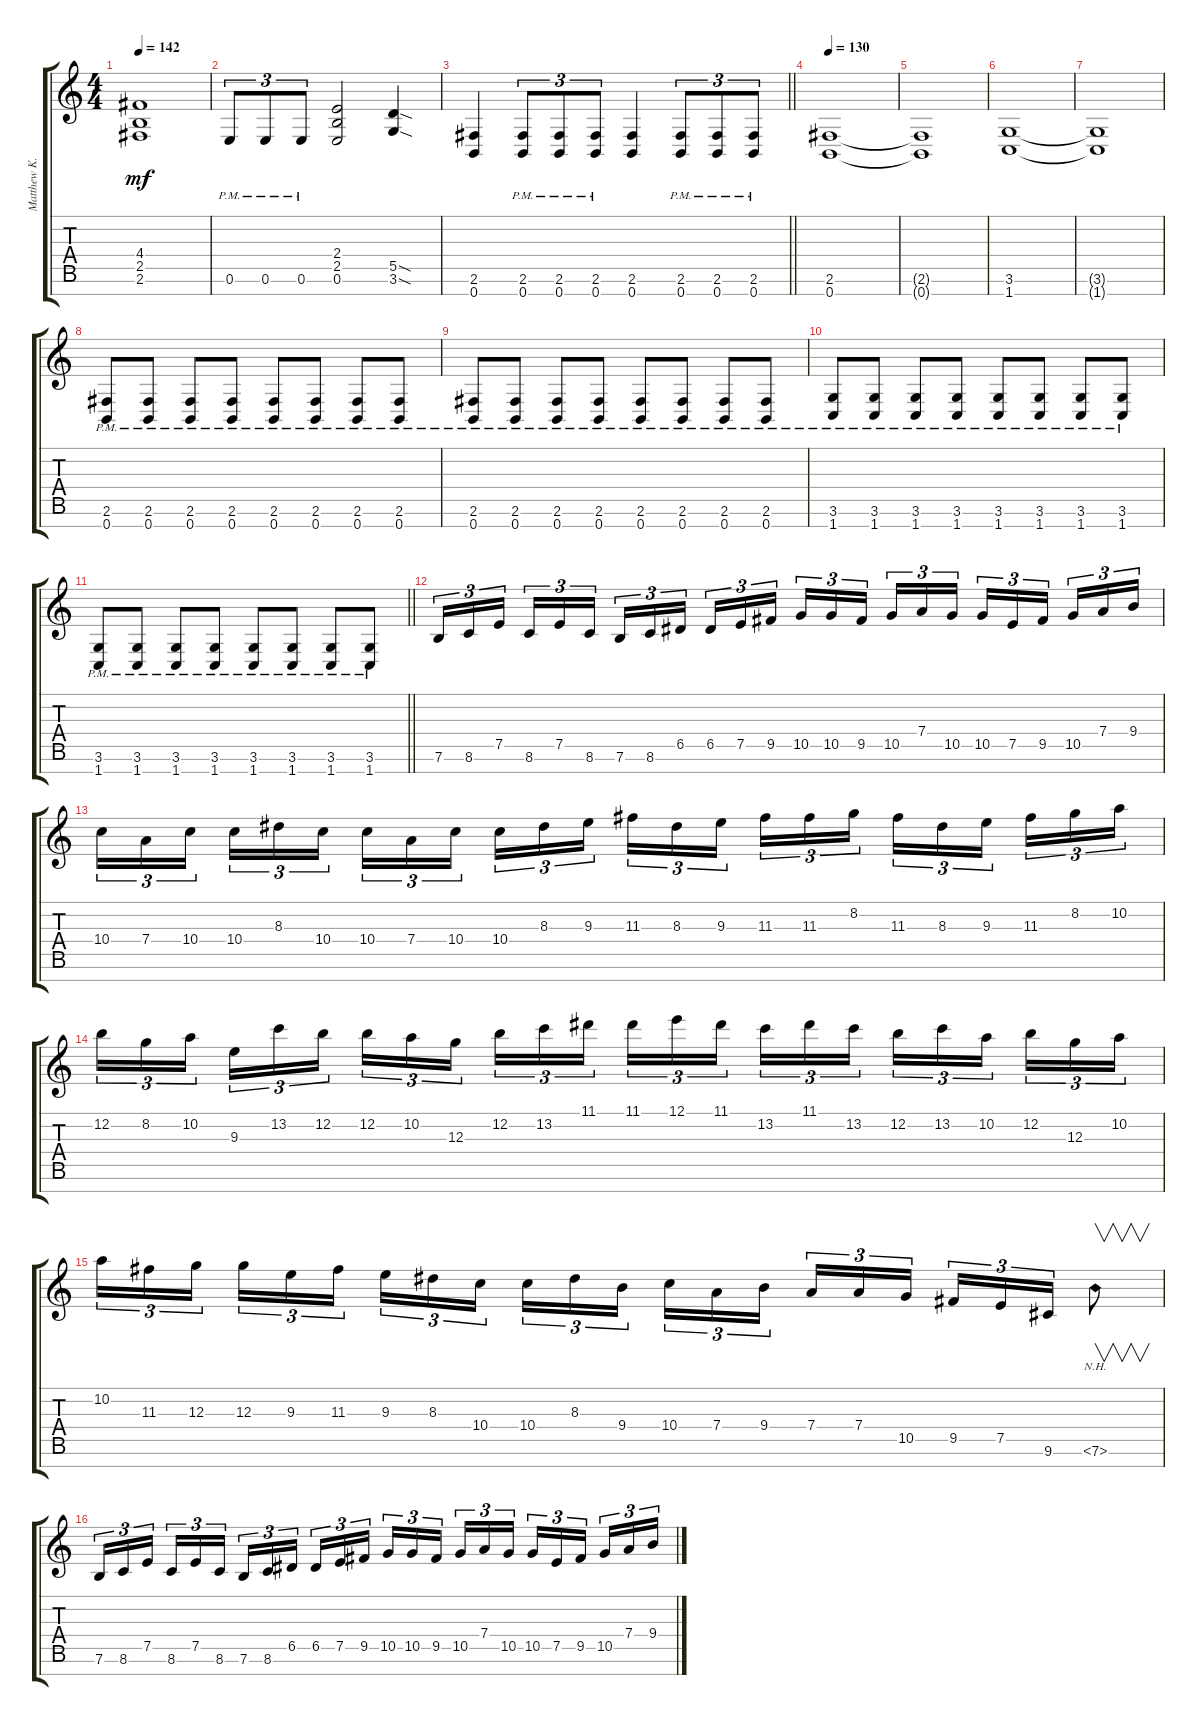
\track ("Matthew K. Heafy" "Matthew K.") {instrument distortionguitar}
\staff {score tabs}
\tuning (E4 B3 G3 D3 A2 E2 B1) {hide}
\ts (4 4)
\tempo 142
\clef g2
\ks c
(4.4 2.5 2.6).1{dy mf} |
0.6{pm}.8{tu (3 2)} 0.6{pm}.8{tu (3 2)} 0.6{pm}.8{tu (3 2)} (2.4 2.5 0.6).2 (5.5{sod} 3.6{sod}).4 |
\barLineRight lightlight
(2.6 0.7).4 (2.6{pm} 0.7{pm}).8{tu (3 2)} (2.6{pm} 0.7{pm}).8{tu (3 2)} (2.6{pm} 0.7{pm}).8{tu (3 2)} (2.6 0.7).4 (2.6{pm} 0.7{pm}).8{tu (3 2)} (2.6{pm} 0.7{pm}).8{tu (3 2)} (2.6{pm} 0.7{pm}).8{tu (3 2)} |
\section ("" "")
\tempo 130
(2.6 0.7).1{balance 0} |
(2.6{t} 0.7{t}).1 |
(3.6 1.7).1 |
(3.6{t} 1.7{t}).1 |
(2.6{pm} 0.7{pm}).8 (2.6{pm} 0.7{pm}).8 (2.6{pm} 0.7{pm}).8 (2.6{pm} 0.7{pm}).8 (2.6{pm} 0.7{pm}).8 (2.6{pm} 0.7{pm}).8 (2.6{pm} 0.7{pm}).8 (2.6{pm} 0.7{pm}).8 |
(2.6{pm} 0.7{pm}).8 (2.6{pm} 0.7{pm}).8 (2.6{pm} 0.7{pm}).8 (2.6{pm} 0.7{pm}).8 (2.6{pm} 0.7{pm}).8 (2.6{pm} 0.7{pm}).8 (2.6{pm} 0.7{pm}).8 (2.6{pm} 0.7{pm}).8 |
(3.6{pm} 1.7{pm}).8 (3.6{pm} 1.7{pm}).8 (3.6{pm} 1.7{pm}).8 (3.6{pm} 1.7{pm}).8 (3.6{pm} 1.7{pm}).8 (3.6{pm} 1.7{pm}).8 (3.6{pm} 1.7{pm}).8 (3.6{pm} 1.7{pm}).8 |
\barLineRight lightlight
(3.6{pm} 1.7{pm}).8 (3.6{pm} 1.7{pm}).8 (3.6{pm} 1.7{pm}).8 (3.6{pm} 1.7{pm}).8 (3.6{pm} 1.7{pm}).8 (3.6{pm} 1.7{pm}).8 (3.6{pm} 1.7{pm}).8 (3.6{pm} 1.7{pm}).8 |
\section ("" "")
7.6.16{tu (3 2) balance 8} 8.6.16{tu (3 2)} 7.5.16{tu (3 2)} 8.6.16{tu (3 2)} 7.5.16{tu (3 2)} 8.6.16{tu (3 2)} 7.6.16{tu (3 2)} 8.6.16{tu (3 2)} 6.5.16{tu (3 2)} 6.5.16{tu (3 2)} 7.5.16{tu (3 2)} 9.5.16{tu (3 2)} 10.5.16{tu (3 2)} 10.5.16{tu (3 2)} 9.5.16{tu (3 2)} 10.5.16{tu (3 2)} 7.4.16{tu (3 2)} 10.5.16{tu (3 2)} 10.5.16{tu (3 2)} 7.5.16{tu (3 2)} 9.5.16{tu (3 2)} 10.5.16{tu (3 2)} 7.4.16{tu (3 2)} 9.4.16{tu (3 2)} |
10.4.16{tu (3 2)} 7.4.16{tu (3 2)} 10.4.16{tu (3 2)} 10.4.16{tu (3 2)} 8.3.16{tu (3 2)} 10.4.16{tu (3 2)} 10.4.16{tu (3 2)} 7.4.16{tu (3 2)} 10.4.16{tu (3 2)} 10.4.16{tu (3 2)} 8.3.16{tu (3 2)} 9.3.16{tu (3 2)} 11.3.16{tu (3 2)} 8.3.16{tu (3 2)} 9.3.16{tu (3 2)} 11.3.16{tu (3 2)} 11.3.16{tu (3 2)} 8.2.16{tu (3 2)} 11.3.16{tu (3 2)} 8.3.16{tu (3 2)} 9.3.16{tu (3 2)} 11.3.16{tu (3 2)} 8.2.16{tu (3 2)} 10.2.16{tu (3 2)} |
12.2.16{tu (3 2)} 8.2.16{tu (3 2)} 10.2.16{tu (3 2)} 9.3.16{tu (3 2)} 13.2.16{tu (3 2)} 12.2.16{tu (3 2)} 12.2.16{tu (3 2)} 10.2.16{tu (3 2)} 12.3.16{tu (3 2)} 12.2.16{tu (3 2)} 13.2.16{tu (3 2)} 11.1.16{tu (3 2)} 11.1.16{tu (3 2)} 12.1.16{tu (3 2)} 11.1.16{tu (3 2)} 13.2.16{tu (3 2)} 11.1.16{tu (3 2)} 13.2.16{tu (3 2)} 12.2.16{tu (3 2)} 13.2.16{tu (3 2)} 10.2.16{tu (3 2)} 12.2.16{tu (3 2)} 12.3.16{tu (3 2)} 10.2.16{tu (3 2)} |
10.2.16{tu (3 2)} 11.3.16{tu (3 2)} 12.3.16{tu (3 2)} 12.3.16{tu (3 2)} 9.3.16{tu (3 2)} 11.3.16{tu (3 2)} 9.3.16{tu (3 2)} 8.3.16{tu (3 2)} 10.4.16{tu (3 2)} 10.4.16{tu (3 2)} 8.3.16{tu (3 2)} 9.4.16{tu (3 2)} 10.4.16{tu (3 2)} 7.4.16{tu (3 2)} 9.4.16{tu (3 2)} 7.4.16{tu (3 2)} 7.4.16{tu (3 2)} 10.5.16{tu (3 2)} 9.5.16{tu (3 2)} 7.5.16{tu (3 2)} 9.6.16{tu (3 2)} 7.6{nh}.8{v} |
7.6.16{tu (3 2)} 8.6.16{tu (3 2)} 7.5.16{tu (3 2)} 8.6.16{tu (3 2)} 7.5.16{tu (3 2)} 8.6.16{tu (3 2)} 7.6.16{tu (3 2)} 8.6.16{tu (3 2)} 6.5.16{tu (3 2)} 6.5.16{tu (3 2)} 7.5.16{tu (3 2)} 9.5.16{tu (3 2)} 10.5.16{tu (3 2)} 10.5.16{tu (3 2)} 9.5.16{tu (3 2)} 10.5.16{tu (3 2)} 7.4.16{tu (3 2)} 10.5.16{tu (3 2)} 10.5.16{tu (3 2)} 7.5.16{tu (3 2)} 9.5.16{tu (3 2)} 10.5.16{tu (3 2)} 7.4.16{tu (3 2)} 9.4.16{tu (3 2)}
